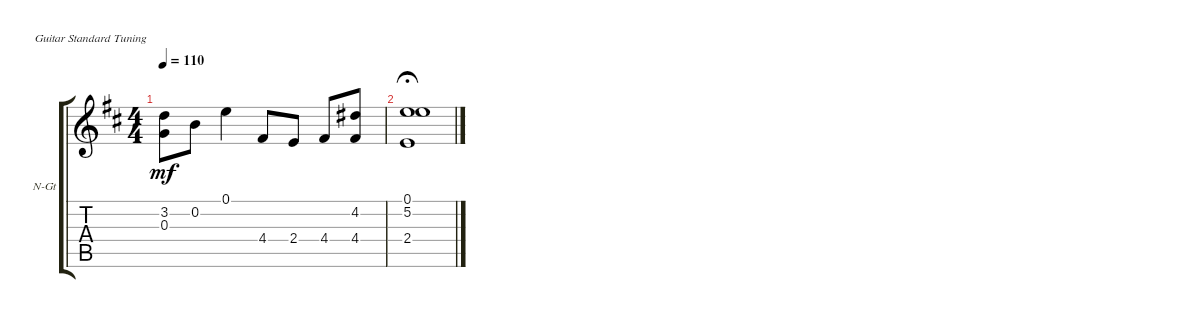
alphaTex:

\defaultSystemsLayout 4
\bracketExtendMode groupsimilarinstruments
\firstSystemTrackNameOrientation horizontal
\otherSystemsTrackNameOrientation horizontal
\track ("Nylon Guitar" "N-Gt") {instrument acousticguitarnylon}
\staff {score tabs}
\tuning (E4 B3 G3 D3 A2 E2)
\ts (4 4)
\tempo 110
\clef g2
\ks d
(3.2 0.3{t}).8{dy mf} 0.2.8 0.1.4 4.4.8 2.4.8 4.4.8 (4.4 4.2).8 |
(5.2 0.1 2.4).1{fermata (medium 0.5)}
